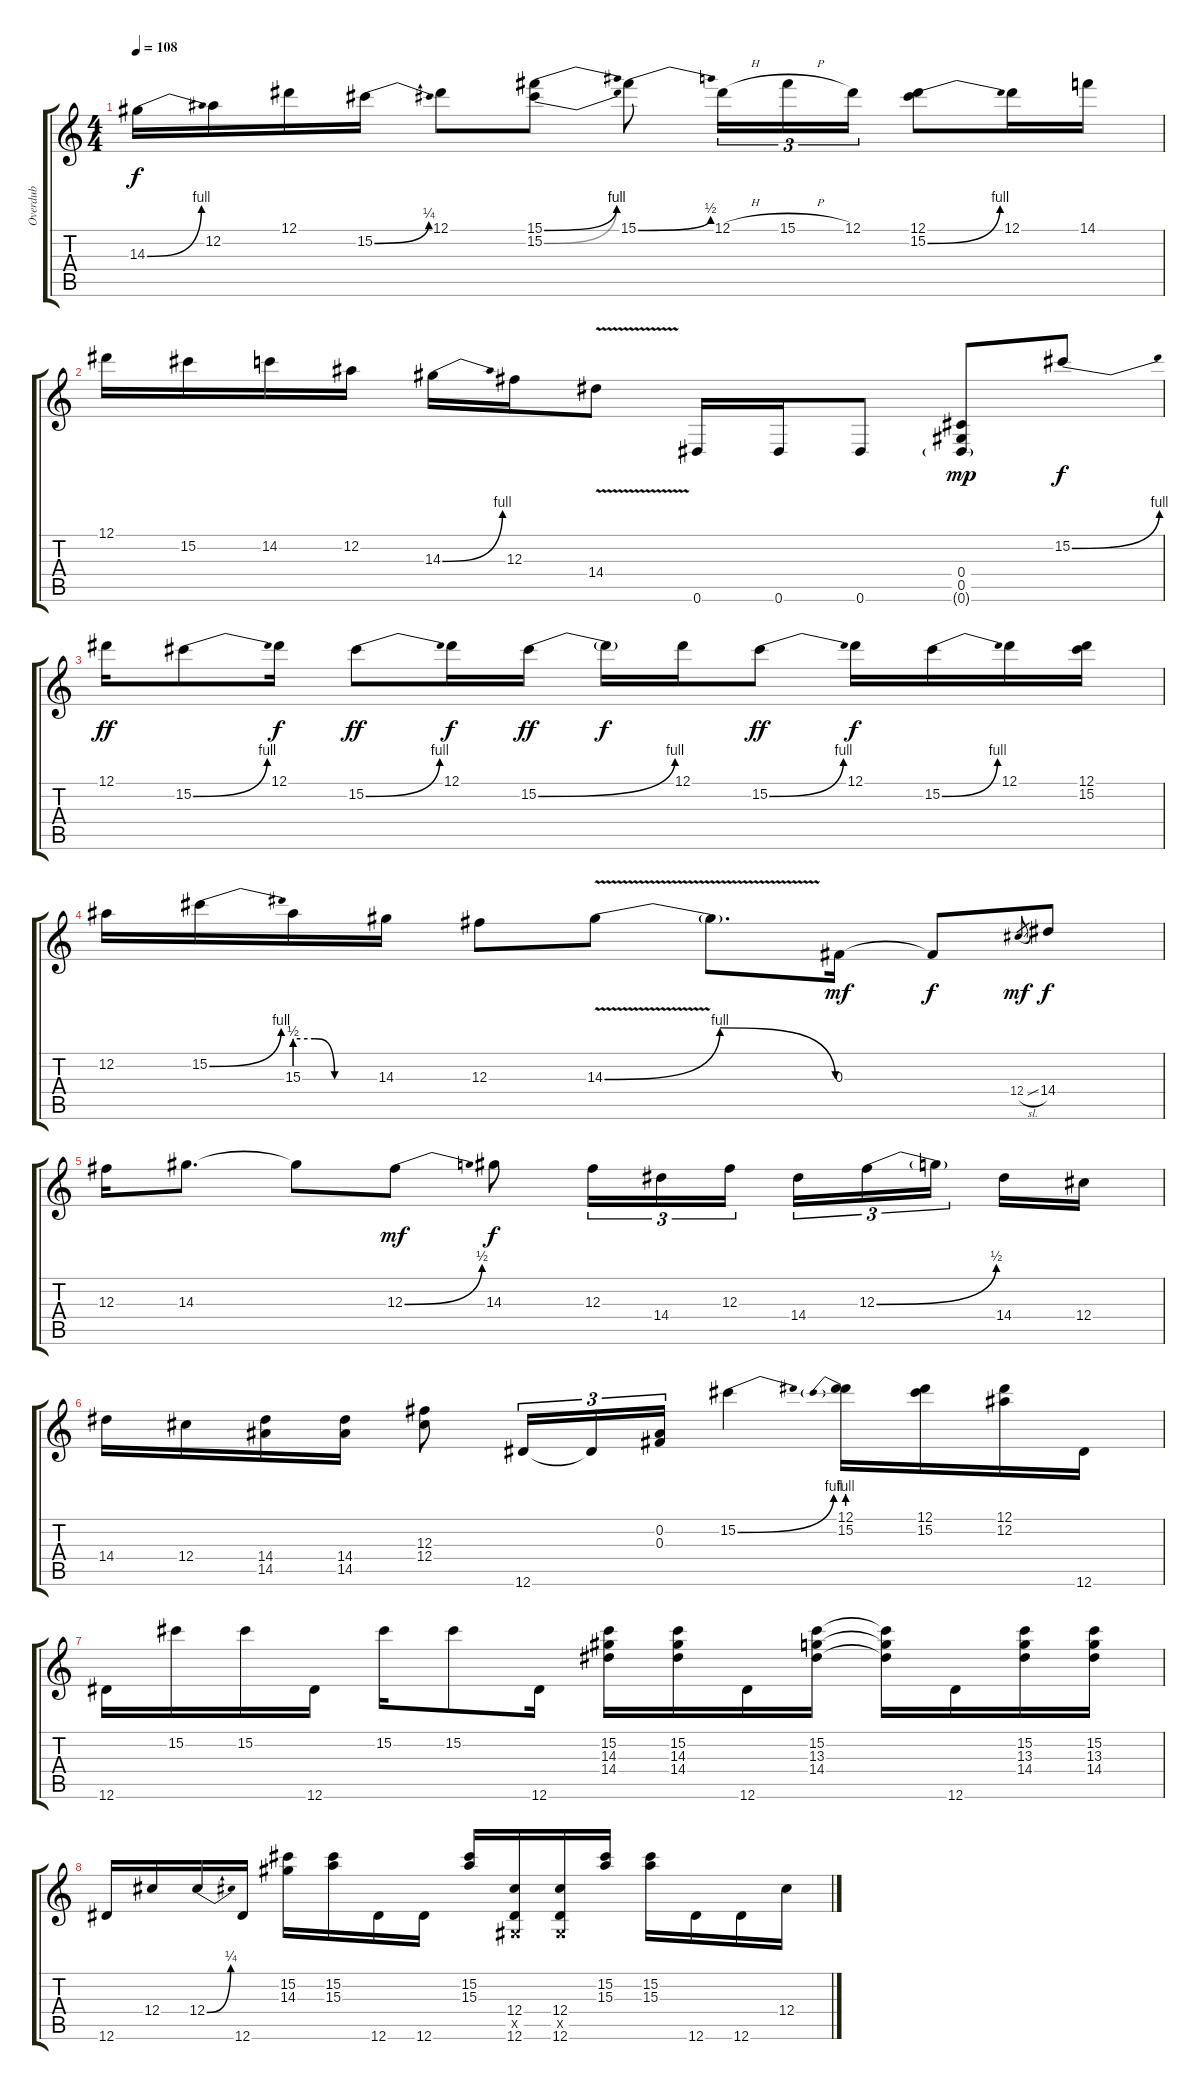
\track ("Overdub" "Overdub") {instrument fretlessbass}
\staff {score tabs}
\tuning (Eb4 Bb3 Gb3 Db3 Ab2 Eb2) {hide}
\ts (4 4)
\tempo 108
\clef g2
\ks c
14.3{be (bend 0 0 60 4)}.16{dy f} 12.2.16 12.1.16 15.2{be (bend 0 0 60 1)}.16 12.1.8 (15.1{be (bend 0 0 60 4)} 15.2{be (bend 0 0 60 4)}).8 15.1{be (bend 0 0 60 2)}.8 12.1{h}.16{tu (3 2)} 15.1{h}.16{tu (3 2)} 12.1.16{tu (3 2)} (12.1 15.2{be (bend 0 0 60 4)}).8 12.1.16 14.1.16 |
12.1.16 15.2.16 14.2.16 12.2.16 14.3{be (bend 0 0 60 4)}.16 12.3.16 14.4{v}.8 0.6.16 0.6.16 0.6.8 (0.4 0.5 0.6{g}).8{dy mp} 15.2{be (bend 0 0 60 4)}.8{dy f} |
12.1.16{dy ff} 15.2{be (bend 0 0 60 4)}.8 12.1.16{dy f} 15.2{be (bend 0 0 60 4)}.8{dy ff} 12.1.16{dy f} 15.2{be (bend 0 0 60 4)}.16{dy ff} 15.2{t}.16{dy f} 12.1.16 15.2{be (bend 0 0 60 4)}.8{dy ff} 12.1.16{dy f} 15.2{be (bend 0 0 60 4)}.16 12.1.16 (12.1 15.2).16 |
12.2.16 15.2{be (bend 0 0 60 4)}.16 15.3{be (custom 0 2 15 2 30 0 60 0)}.16 14.3.16 12.3.8 14.3{be (bendrelease 0 0 20 4 50 4 60 0) v}.8 14.3{t}.8{d} 0.3.16{dy mf} 0.3{t}.8{dy f} 12.4{sl}.8{gr dy mf} 14.4.8{dy f} |
12.3.16 14.3.8{d} 14.3{t}.8 12.3{be (bend 0 0 60 2)}.8{dy mf} 14.3.8{dy f} 12.3.16{tu (3 2)} 14.4.16{tu (3 2)} 12.3.16{tu (3 2)} 14.4.16{tu (3 2)} 12.3{be (bend 0 0 60 2)}.16{tu (3 2)} 12.3{t}.16{tu (3 2)} 14.4.16 12.4.16 |
14.4.16 12.4.16 (14.4 14.5).16 (14.4 14.5).16 (12.3 12.4).8 12.6.16{tu (3 2)} 12.6{t}.16{tu (3 2)} (0.2 0.3).16{tu (3 2)} 15.2{be (bend 0 0 60 4)}.4 (12.1 15.2{be (prebend 0 4 60 4)}).16 (12.1 15.2).16 (12.1 12.2).16 12.6.16 |
12.6.16 15.2.16 15.2.16 12.6.16 15.2.16 15.2.8 12.6.16 (15.2 14.3 14.4).16 (15.2 14.3 14.4).16 12.6.16 (15.2 13.3 14.4).16 (15.2{t} 13.3{t} 14.4{t}).16 12.6.16 (15.2 13.3 14.4).16 (15.2 13.3 14.4).16 |
12.6.16 12.4.16 12.4{be (bend 0 0 60 1)}.16 12.6.16 (15.2 14.3).16 (15.2 15.3).16 12.6.16 12.6.16 (15.2 15.3).16 (12.4 0.5{x} 12.6).16 (12.4 0.5{x} 12.6).16 (15.2 15.3).16 (15.2 15.3).16 12.6.16 12.6.16 12.4.16
